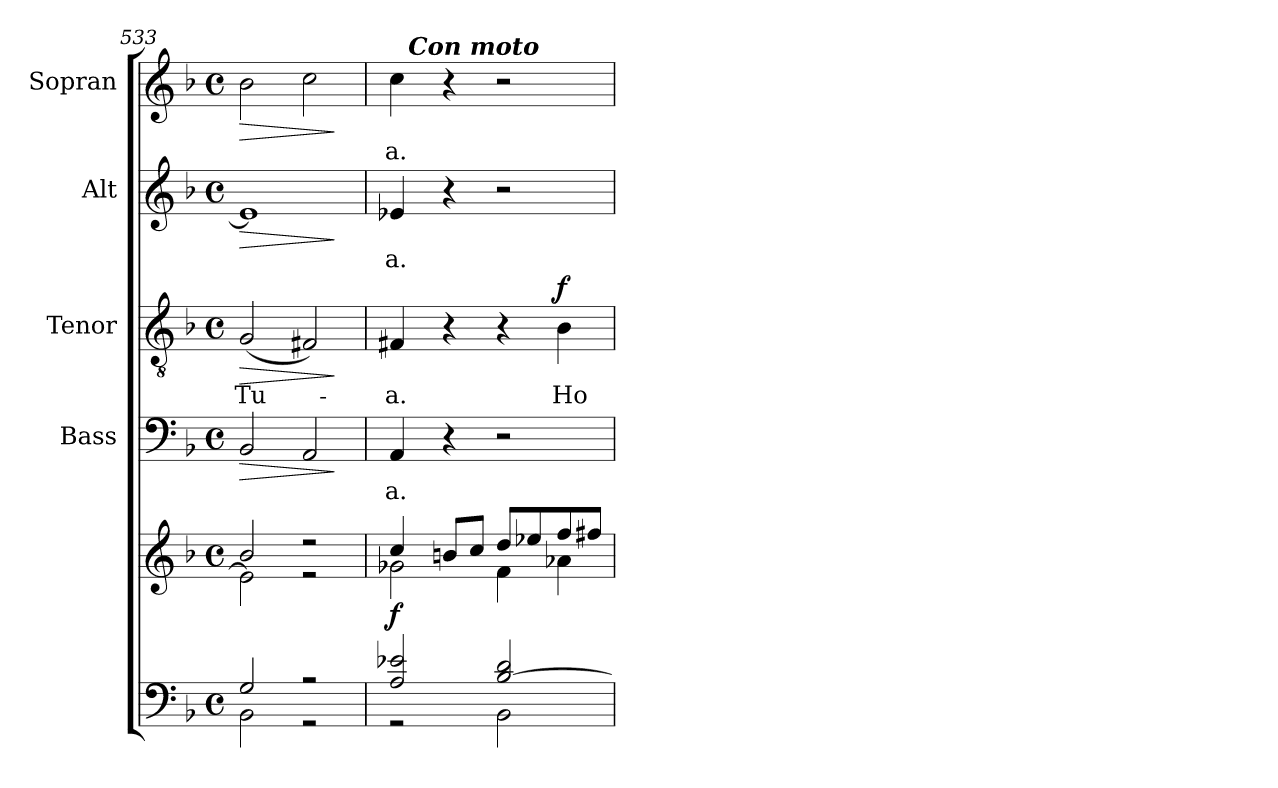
**kern	**kern	**dynam	**kern	**text	**dynam	**kern	**text	**dynam	**kern	**text	**dynam	**kern	**text	**dynam
*part5	*part5	*part5	*part4	*part4	*part4	*part3	*part3	*part3	*part2	*part2	*part2	*part1	*part1	*part1
*staff6	*staff5	*staff5/6	*staff4	*staff4	*staff4	*staff3	*staff3	*staff3	*staff2	*staff2	*staff2	*staff1	*staff1	*staff1
*	*	*	*I"Bass	*	*	*I"Tenor	*	*	*I"Alt	*	*	*I"Sopran	*	*
*	*	*	*I'B.	*	*	*I'T.	*	*	*I'A.	*	*	*I'S.	*	*
*clefF4	*clefG2	*	*clefF4	*	*	*clefGv2	*	*	*clefG2	*	*	*clefG2	*	*
*k[b-]	*k[b-]	*	*k[b-]	*	*	*k[b-]	*	*	*k[b-]	*	*	*k[b-]	*	*
*F:	*F:	*	*F:	*	*	*F:	*	*	*F:	*	*	*F:	*	*
*M4/4	*M4/4	*	*M4/4	*	*	*M4/4	*	*	*M4/4	*	*	*M4/4	*	*
*met(c)	*met(c)	*	*met(c)	*	*	*met(c)	*	*	*met(c)	*	*	*met(c)	*	*
=533	=533	=533	=533	=533	=533	=533	=533	=533	=533	=533	=533	=533	=533	=533
*^	*^	*	*	*	*	*	*	*	*	*	*	*	*	*
!	!	!	!	!	!	!	!LO:HP:b	!	!LO:LY:b	!LO:HP:b	!	!	!LO:HP:b	!	!	!LO:HP:b
2G/	2BB-\	2b-/	2e-\]	.	2BB-/	.	>	(<2G/	Tu-	>	1e-]	.	>	2b-\	.	>
2r	2r	2r	2r	.	2AA/	.	.	2F#X/)	.	.	.	.	.	2cc\	.	.
*v	*v	*	*	*	*	*	*	*	*	*	*	*	*	*	*	*
*	*v	*v	*	*	*	*	*	*	*	*	*	*	*	*	*
.	.	.	.	.	]	.	.	]	.	.	]	.	.	]
=534	=534	=534	=534	=534	=534	=534	=534	=534	=534	=534	=534	=534	=534	=534
*^	*^	*	*	*	*	*	*	*	*	*	*	*	*	*
!	!	!	!	!LO:DY:b	!	!LO:LY:b	!	!	!LO:LY:b	!	!	!LO:LY:b	!	!	!LO:LY:b	!
*	*	*	*	*	*	*	*	*	*	*	*	*	*	*^	*	*
2A/ 2e-X/	2r	4cc/	2g-X\	f	4AA/	-a.	.	4F#X/	-a.	.	4e-X/	-a.	.	4cc\	16ryy	-a.	.
!	!	!	!	!	!	!	!	!	!	!	!	!	!	!	!LO:TX:a:Bi:t=Con moto	!	!
.	.	.	.	.	.	.	.	.	.	.	.	.	.	.	2...ryy	.	.
.	.	8bn/L	.	.	4r	.	.	4r	.	.	4r	.	.	4r	.	.	.
.	.	8cc/J	.	.	.	.	.	.	.	.	.	.	.	.	.	.	.
[>2B-/ 2d/	2BB-\	8dd/L	4f\	.	2r	.	.	4r	.	.	2r	.	.	2r	.	.	.
.	.	8ee-X/	.	.	.	.	.	.	.	.	.	.	.	.	.	.	.
!	!	!	!	!	!	!	!	!	!LO:LY:b	!LO:DY:a	!	!	!	!	!	!	!
.	.	8ff/	4a-X\	.	.	.	.	4B-\	Ho-	f	.	.	.	.	.	.	.
.	.	8ff#X/J	.	.	.	.	.	.	.	.	.	.	.	.	.	.	.
*v	*v	*	*	*	*	*	*	*	*	*	*	*	*	*v	*v	*	*
*	*v	*v	*	*	*	*	*	*	*	*	*	*	*	*	*
=	=	=	=	=	=	=	=	=	=	=	=	=	=	=
*-	*-	*-	*-	*-	*-	*-	*-	*-	*-	*-	*-	*-	*-	*-
